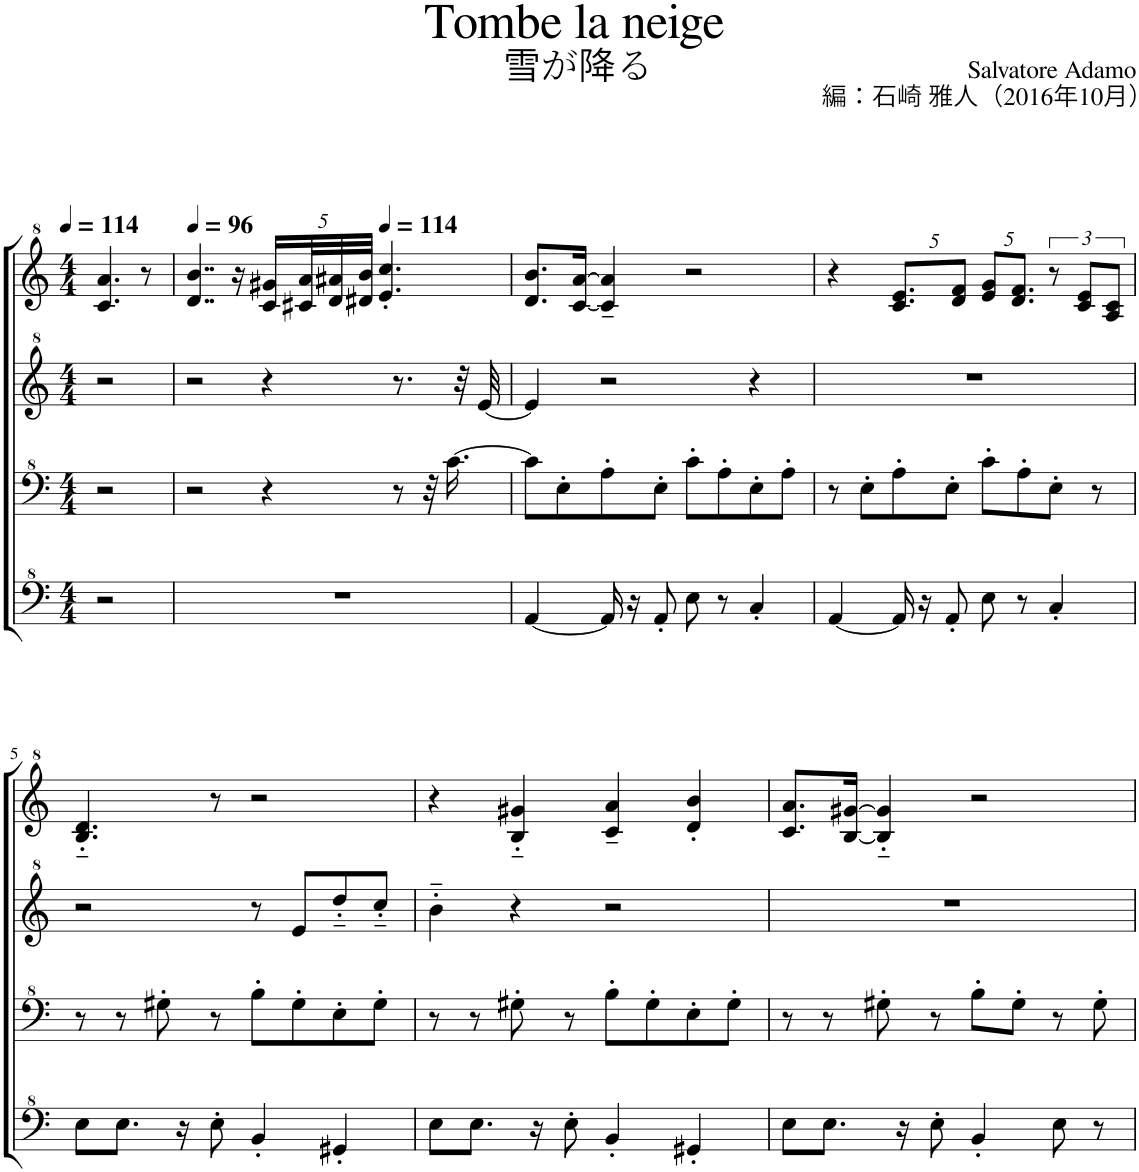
**kern	**kern	**kern	**kern
*part1	*part1	*part1	*part1
*staff4	*staff3	*staff2	*staff1
*I"Model III	*	*	*
*clefF^4	*clefF^4	*clefG^2	*clefG^2
*k[]	*k[]	*k[]	*k[]
*M4/4	*M4/4	*M4/4	*M4/4
*MM114	*MM114	*MM114	*MM114
=1	=1	=1	=1
2r	2r	2r	4.cc/ 4.aa/
.	.	.	8r
=2	=2	=2	=2
*	*	*	*MM96
1r	2r	2r	4..dd/ 4..bb/
.	.	.	16r
*	*	*	*Xbrackettup
.	4r	4r	20cc/ 20gg#X/LL
.	.	.	40cc#X/ 40aa/L
.	.	.	40dd/ 40aa#X/
.	.	.	40dd#X/ 40bb/JJJ
*	*	*	*MM114
.	.	.	4.ee/' 4.ccc/'
.	8r	8.r	.
.	32r	.	.
.	[16.cc\	.	.
.	.	32r	.
.	.	[32ee/	.
=3	=3	=3	=3
[4A/	8cc\L]	4ee/]	8.dd/ 8.bb/L
.	8e'\	.	.
.	.	.	[16cc/ [16aa/Jk
16A/]	8a'\	2r	4cc/]~ 4aa/]~
16r	.	.	.
8A'/	8e'\J	.	.
8e\	8cc'\L	.	2r
8r	8a'\	.	.
4c'/	8e'\	4r	.
.	8a'\J	.	.
=4	=4	=4	=4
[4A/	8r	1r	4r
.	8e'\L	.	.
16A/]	8a'\	.	10.cc/ 10.ee/L
16r	.	.	.
8A'/	8e'\J	.	.
.	.	.	10dd/ 10ff/J
8e\	8cc'\L	.	10ee/ 10gg/L
.	.	.	10.dd/ 10.ff/J
8r	8a'\	.	.
*	*	*	*brackettup
4c'/	8e'\J	.	12r
.	.	.	12cc/ 12ee/L
.	8r	.	.
.	.	.	12a/ 12cc/J
!!LO:LB:g=z
=5	=5	=5	=5
8e\L	8r	2r	4.b/'~ 4.dd/'~
8.e\J	8r	.	.
.	8g#X'\	.	.
16r	.	.	.
8e'\	8r	.	8r
4B'/	8b'\L	8r	2r
.	8g#'\	8ee/L	.
4G#X'/	8e'\	8ddd'~/	.
.	8g#'\J	8ccc'~/J	.
=6	=6	=6	=6
8e\L	8r	4bb'~\	4r
8.e\J	8r	.	.
.	8g#X'\	4r	4b/'~ 4gg#X/'~
16r	.	.	.
8e'\	8r	.	.
4B'/	8b'\L	2r	4cc/~ 4aa/~
.	8g#'\	.	.
4G#X'/	8e'\	.	4dd/' 4bb/'
.	8g#'\J	.	.
=7	=7	=7	=7
8e\L	8r	1r	8.cc/ 8.aa/L
8.e\J	8r	.	.
.	.	.	[16b/ [16gg#X/Jk
.	8g#X'\	.	4b/]'~ 4gg#/]'~
16r	.	.	.
8e'\	8r	.	.
4B'/	8b'\L	.	2r
.	8g#'\J	.	.
8e\	8r	.	.
8r	8g#'\	.	.
=	=	=	=
*-	*-	*-	*-
